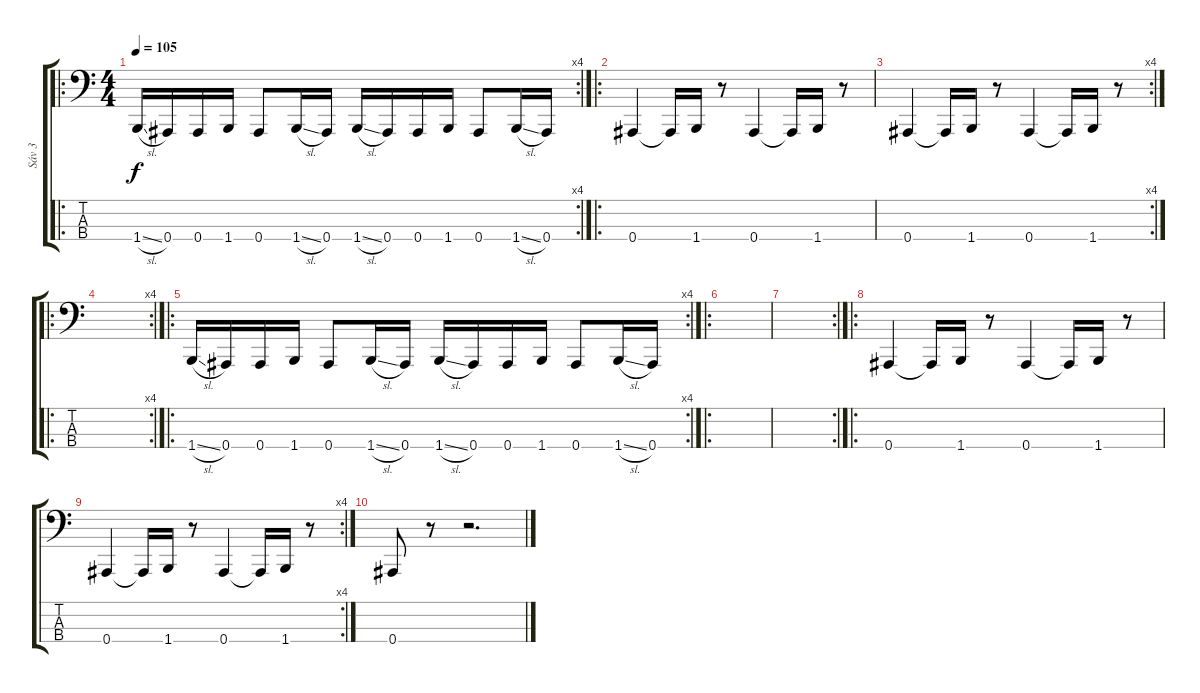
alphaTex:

\track ("Sáv 3" "Sáv 3") {instrument slapbass2}
\staff {score tabs}
\tuning (Eb2 Bb1 F1 Bb0) {hide}
\ro
\rc 4
\ts (4 4)
\tempo 105
\clef f4
\ks c
1.4{sl}.16{dy f} 0.4.16 0.4.16 1.4.16 0.4.8 1.4{sl}.16 0.4.16 1.4{sl}.16 0.4.16 0.4.16 1.4.16 0.4.8 1.4{sl}.16 0.4.16 |
\ro
0.4.4 0.4{t}.16 1.4.16 r.8 0.4.4 0.4{t}.16 1.4.16 r.8 |
\rc 4
0.4.4 0.4{t}.16 1.4.16 r.8 0.4.4 0.4{t}.16 1.4.16 r.8 |
\ro
\rc 4
|
\ro
\rc 4
1.4{sl}.16 0.4.16 0.4.16 1.4.16 0.4.8 1.4{sl}.16 0.4.16 1.4{sl}.16 0.4.16 0.4.16 1.4.16 0.4.8 1.4{sl}.16 0.4.16 |
\ro
|
\rc 2
|
\ro
0.4.4 0.4{t}.16 1.4.16 r.8 0.4.4 0.4{t}.16 1.4.16 r.8 |
\rc 4
0.4.4 0.4{t}.16 1.4.16 r.8 0.4.4 0.4{t}.16 1.4.16 r.8 |
0.4.8 r.8 r.2{d}
